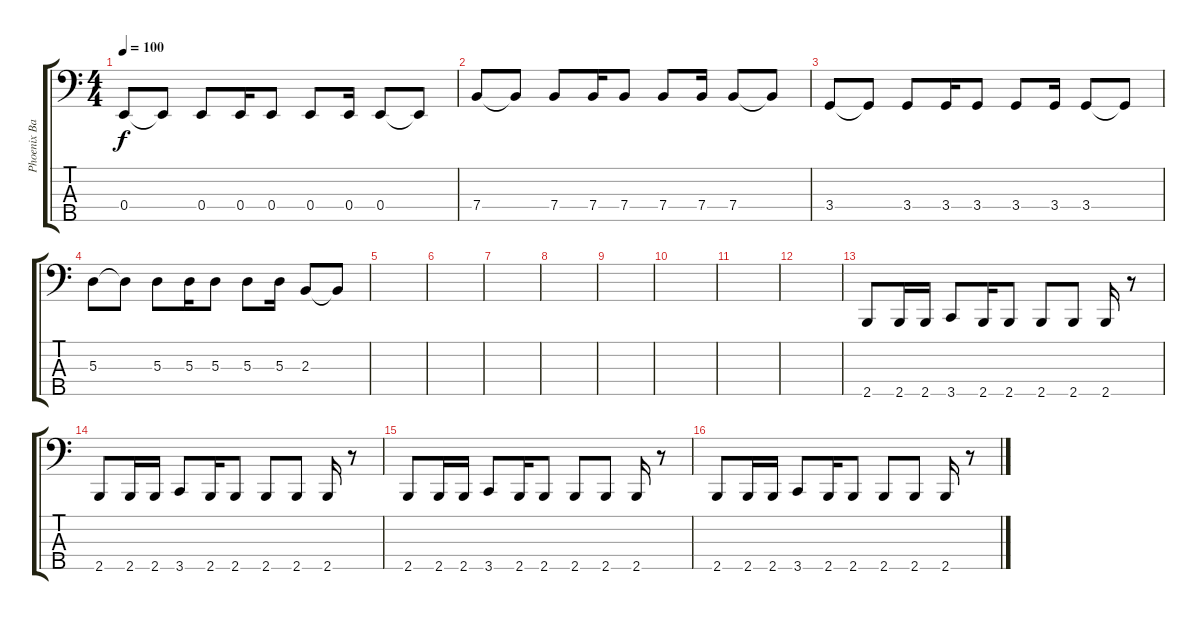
\track ("Phoenix Bass1" "Phoenix Ba") {instrument electricbasspick}
\staff {score tabs}
\tuning (G2 D2 A1 E1 A0) {hide}
\ts (4 4)
\tempo 100
\clef f4
\ks c
0.4.8{dy f} 0.4{t}.8 0.4.8 0.4.16 0.4.8 0.4.8 0.4.16 0.4.8 0.4{t}.8 |
7.4.8 7.4{t}.8 7.4.8 7.4.16 7.4.8 7.4.8 7.4.16 7.4.8 7.4{t}.8 |
3.4.8 3.4{t}.8 3.4.8 3.4.16 3.4.8 3.4.8 3.4.16 3.4.8 3.4{t}.8 |
5.3.8 5.3{t}.8 5.3.8 5.3.16 5.3.8 5.3.8 5.3.16 2.3.8 2.3{t}.8 |
|
|
|
|
|
|
|
|
2.5.8 2.5.16 2.5.16 3.5.8 2.5.16 2.5.8 2.5.8 2.5.8 2.5.16 r.8 |
2.5.8 2.5.16 2.5.16 3.5.8 2.5.16 2.5.8 2.5.8 2.5.8 2.5.16 r.8 |
2.5.8 2.5.16 2.5.16 3.5.8 2.5.16 2.5.8 2.5.8 2.5.8 2.5.16 r.8 |
2.5.8 2.5.16 2.5.16 3.5.8 2.5.16 2.5.8 2.5.8 2.5.8 2.5.16 r.8
